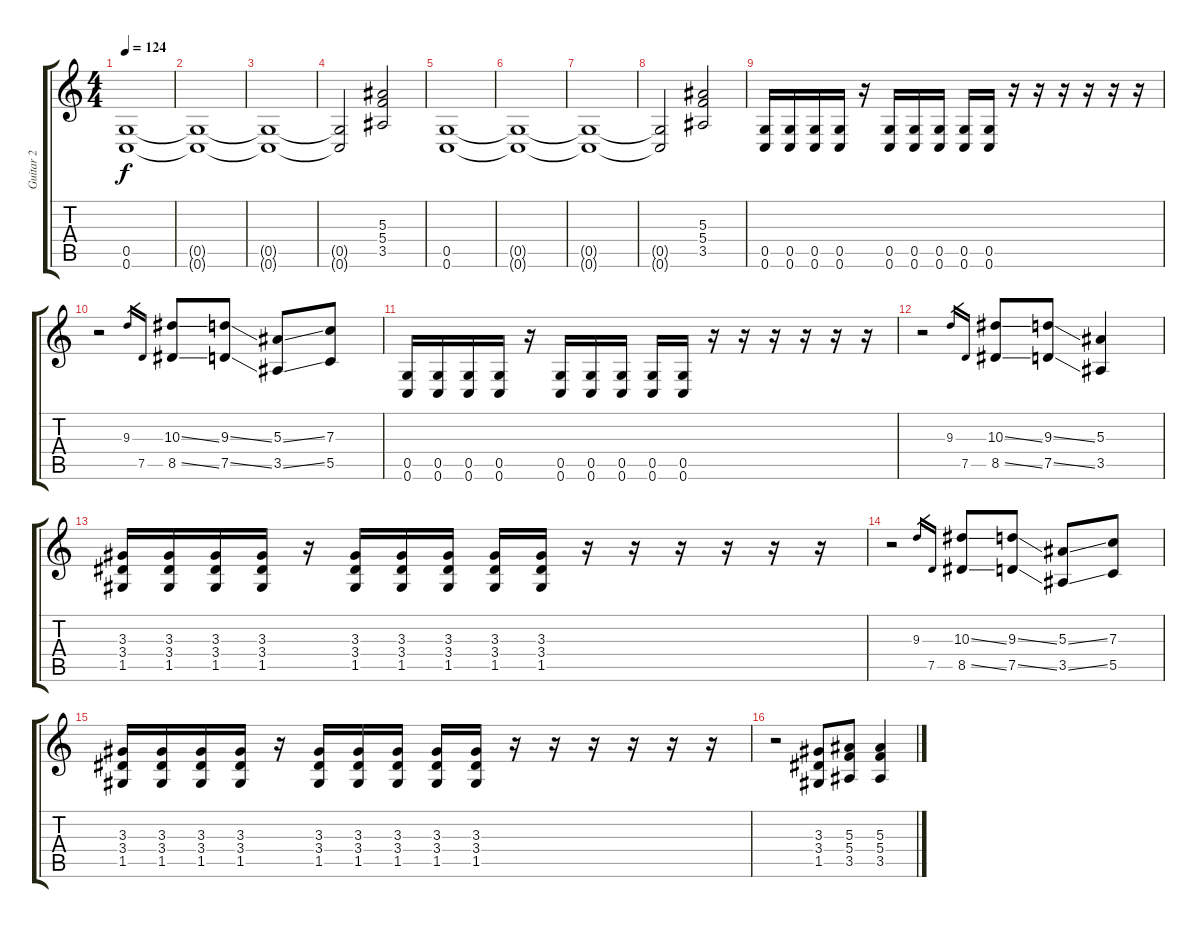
\track ("Guitar 2" "Guitar 2") {instrument distortionguitar}
\staff {score tabs}
\tuning (D4 A3 F3 C3 G2 C2) {hide}
\ts (4 4)
\tempo 124
\clef g2
\ks c
(0.5 0.6).1{dy f instrument distortionguitar} |
(0.5{t} 0.6{t}).1 |
(0.5{t} 0.6{t}).1 |
(0.5{t} 0.6{t}).2 (5.3 5.4 3.5).2 |
(0.5 0.6).1 |
(0.5{t} 0.6{t}).1 |
(0.5{t} 0.6{t}).1 |
(0.5{t} 0.6{t}).2 (5.3 5.4 3.5).2 |
(0.5 0.6).16 (0.5 0.6).16 (0.5 0.6).16 (0.5 0.6).16 r.16 (0.5 0.6).16 (0.5 0.6).16 (0.5 0.6).16 (0.5 0.6).16 (0.5 0.6).16 r.16 r.16 r.16 r.16 r.16 r.16 |
r.2 9.3.16{gr} 7.5.16{gr} (10.3{ss} 8.5{ss}).8 (9.3{ss} 7.5{ss}).8 (5.3{ss} 3.5{ss}).8 (7.3 5.5).8 |
(0.5 0.6).16 (0.5 0.6).16 (0.5 0.6).16 (0.5 0.6).16 r.16 (0.5 0.6).16 (0.5 0.6).16 (0.5 0.6).16 (0.5 0.6).16 (0.5 0.6).16 r.16 r.16 r.16 r.16 r.16 r.16 |
r.2 9.3.16{gr} 7.5.16{gr} (10.3{ss} 8.5{ss}).8 (9.3{ss} 7.5{ss}).8 (5.3 3.5).4 |
(3.3 3.4 1.5).16 (3.3 3.4 1.5).16 (3.3 3.4 1.5).16 (3.3 3.4 1.5).16 r.16 (3.3 3.4 1.5).16 (3.3 3.4 1.5).16 (3.3 3.4 1.5).16 (3.3 3.4 1.5).16 (3.3 3.4 1.5).16 r.16 r.16 r.16 r.16 r.16 r.16 |
r.2 9.3.16{gr} 7.5.16{gr} (10.3{ss} 8.5{ss}).8 (9.3{ss} 7.5{ss}).8 (5.3{ss} 3.5{ss}).8 (7.3 5.5).8 |
(3.3 3.4 1.5).16 (3.3 3.4 1.5).16 (3.3 3.4 1.5).16 (3.3 3.4 1.5).16 r.16 (3.3 3.4 1.5).16 (3.3 3.4 1.5).16 (3.3 3.4 1.5).16 (3.3 3.4 1.5).16 (3.3 3.4 1.5).16 r.16 r.16 r.16 r.16 r.16 r.16 |
r.2 (3.3 3.4 1.5).8 (5.3 5.4 3.5).8 (5.3 5.4 3.5{ss}).4
